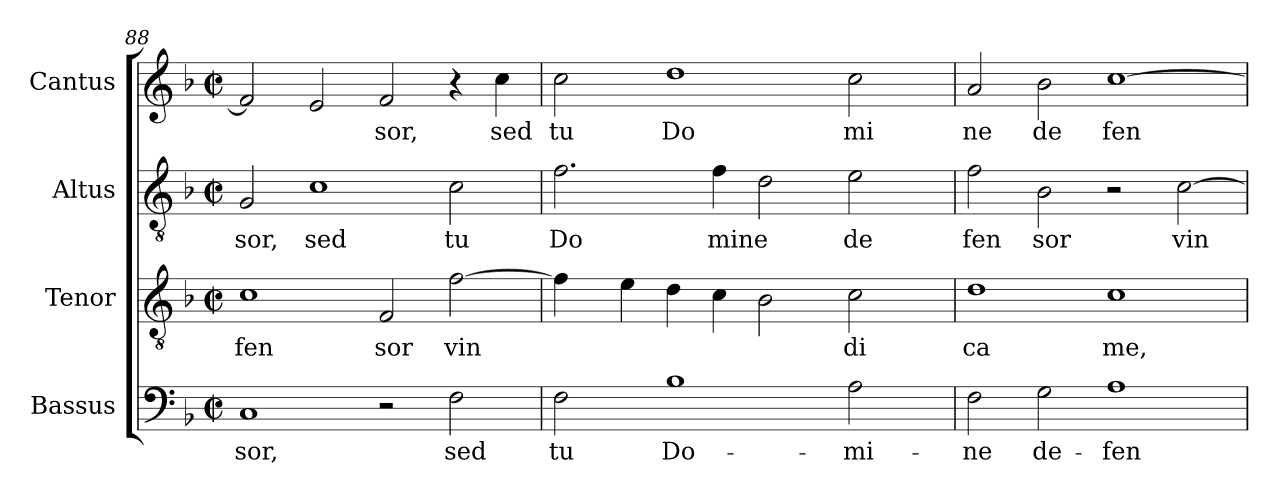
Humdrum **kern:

**kern	**text	**kern	**text	**kern	**text	**kern	**text
*part4	*part4	*part3	*part3	*part2	*part2	*part1	*part1
*staff4	*staff4	*staff3	*staff3	*staff2	*staff2	*staff1	*staff1
*I"Bassus	*	*I"Tenor	*	*I"Altus	*	*I"Cantus	*
*clefF4	*	*clefGv2	*	*clefGv2	*	*clefG2	*
*k[b-]	*	*k[b-]	*	*k[b-]	*	*k[b-]	*
*F:	*	*F:	*	*F:	*	*F:	*
*M2/2	*	*M2/2	*	*M2/2	*	*M2/2	*
*met(c|)	*	*met(c|)	*	*met(c|)	*	*met(c|)	*
=88	=88	=88	=88	=88	=88	=88	=88
!	!LO:LY:b:cj	!	!LO:LY:b:cj	!	!LO:LY:b:cj	!	!
1C	-sor,	1c	fen	2G/	sor,	2f/]	.
!	!	!	!	!	!LO:LY:b:cj	!	!
.	.	.	.	1c	sed	2e/	.
!	!	!	!LO:LY:b:cj	!	!	!	!LO:LY:b:cj
2r	.	2F/	sor	.	.	2f/	-sor,
!	!LO:LY:b:cj	!	!LO:LY:b	!	!LO:LY:b:cj	!	!
2F\	sed	[>2f\	vin	2c\	tu	4r	.
!	!	!	!	!	!	!	!LO:LY:b:cj
.	.	.	.	.	.	4cc\	sed
!!LO:LB:g=z
=89	=89	=89	=89	=89	=89	=89	=89
!	!LO:LY:b:cj	!	!	!	!LO:LY:b:cj	!	!LO:LY:b:cj
*	*	*^	*	*	*	*	*
2F\	tu	4f\]	8ryy	.	2.f\	Do	2cc\	tu
.	.	.	64ryy	.	.	.	.	.
.	.	.	1ryy	.	.	.	.	.
.	.	4e\	.	.	.	.	.	.
!	!LO:LY:b:cj	!	!	!	!	!	!	!LO:LY:b:cj
1B-	Do-	4d\	.	.	.	.	1dd	Do
!	!	!	!	!	!	!LO:LY:b:cj	!	!
.	.	4c\	.	.	4f\	mine	.	.
.	.	2B-\	.	.	2d\	.	.	.
.	.	.	2ryy	.	.	.	.	.
!	!LO:LY:b:cj	!	!	!LO:LY:b:cj	!	!LO:LY:b:cj	!	!LO:LY:b:cj
2A\	-mi-	2c\	.	di	2e\	de	2cc\	mi
.	.	.	4ryy	.	.	.	.	.
.	.	.	16..ryy	.	.	.	.	.
=90	=90	=90	=90	=90	=90	=90	=90	=90
!	!LO:LY:b:cj	!	!	!LO:LY:b:cj	!	!LO:LY:b:cj	!	!LO:LY:b:cj
*	*	*v	*v	*	*	*	*	*
2F\	-ne	1d	ca	2f\	fen	2a/	ne
!	!LO:LY:b:cj	!	!	!	!LO:LY:b:cj	!	!LO:LY:b:cj
2G\	de-	.	.	2B-\	sor	2b-\	de
!	!LO:LY:b:cj	!	!LO:LY:b:cj	!	!	!	!LO:LY:b:cj
1A	-fen-	1c	me,	2r	.	[>1cc	fen
!	!	!	!	!	!LO:LY:b	!	!
.	.	.	.	[>2c\	vin	.	.
=	=	=	=	=	=	=	=
*-	*-	*-	*-	*-	*-	*-	*-
